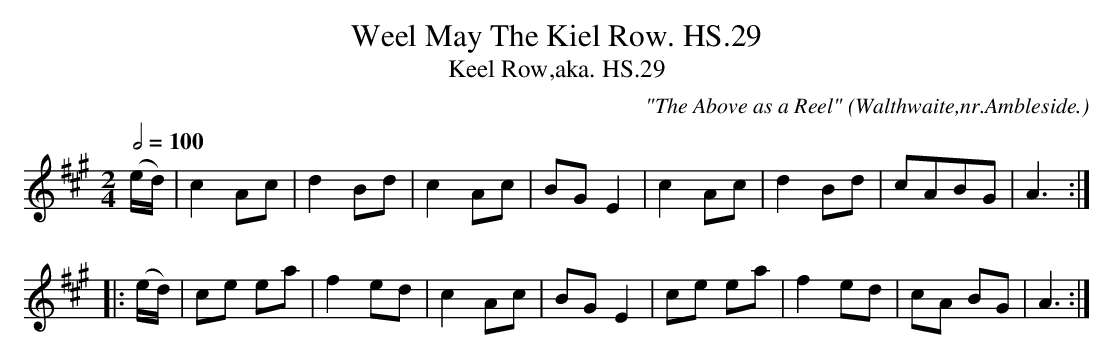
X:1
T:Weel May The Kiel Row. HS.29
T:Keel Row,aka. HS.29
C:"The Above as a Reel"
L:1/8
M:2/4
O:Walthwaite,nr.Ambleside.
Q:1/2=100
K:A
(e/d/)|c2Ac|d2Bd|c2Ac|BGE2|c2Ac|d2Bd|cABG|A3:|!
|:(e/d/)|ce ea|f2ed|c2Ac|BGE2|ce ea|f2ed|cA BG|A3:|
